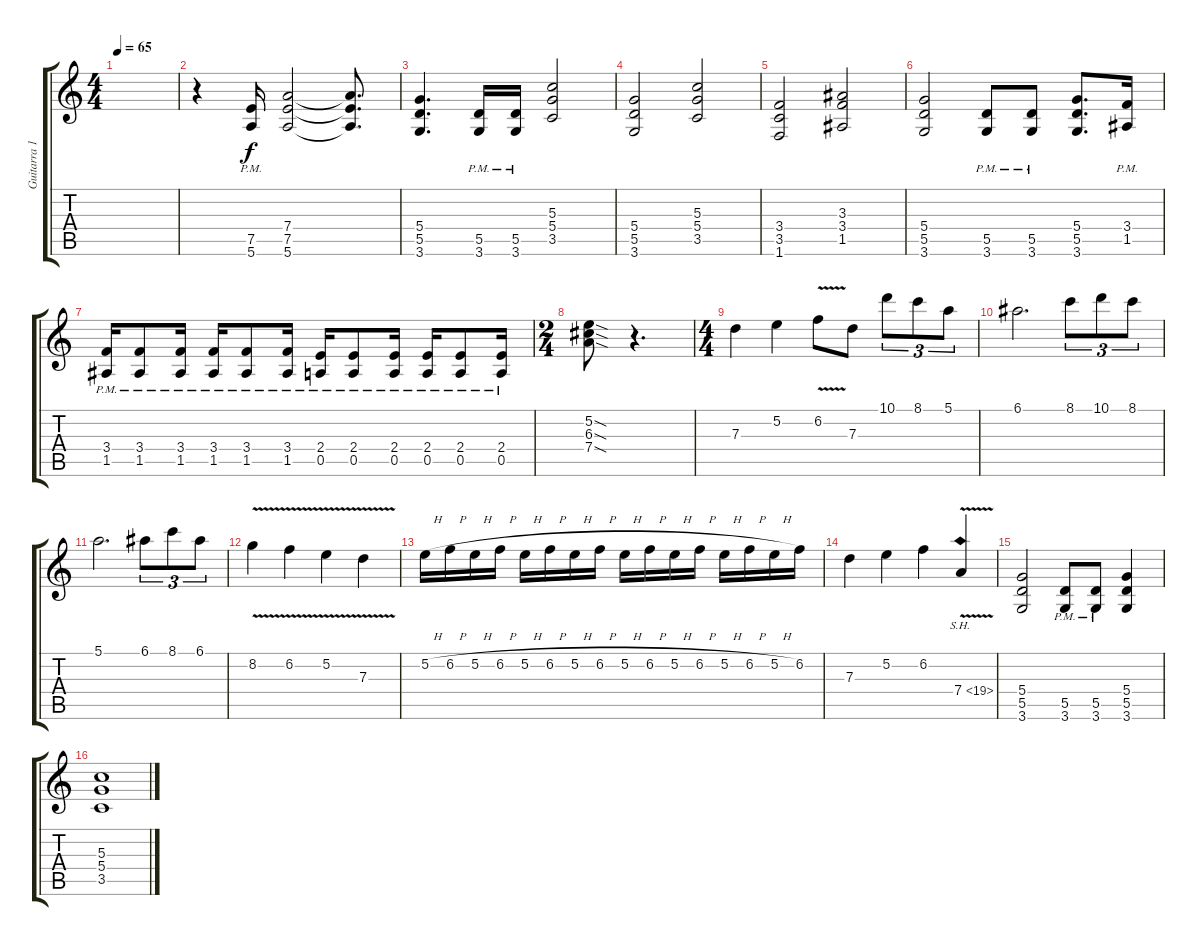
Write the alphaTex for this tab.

\track ("Guitarra 1" "Guitarra 1") {instrument distortionguitar}
\staff {score tabs}
\tuning (E4 B3 G3 D3 A2 E2) {hide}
\ts (4 4)
\tempo 65
\clef g2
\ks c
|
r.4 (7.5{pm} 5.6{pm}).16 (7.4 7.5 5.6).2 (7.4{t} 7.5{t} 5.6{t}).8{d} |
(5.4 5.5 3.6).4{d} (5.5{pm} 3.6{pm}).16 (5.5{pm} 3.6{pm}).16 (5.3 5.4 3.5).2 |
(5.4 5.5 3.6).2 (5.3 5.4 3.5).2 |
(3.4 3.5 1.6).2 (3.3 3.4 1.5).2 |
(5.4 5.5 3.6).2 (5.5{pm} 3.6{pm}).8 (5.5{pm} 3.6{pm}).8 (5.4 5.5 3.6).8{d} (3.4{pm} 1.5{pm}).16 |
(3.4{pm} 1.5{pm}).16 (3.4{pm} 1.5{pm}).8 (3.4{pm} 1.5{pm}).16 (3.4{pm} 1.5{pm}).16 (3.4{pm} 1.5{pm}).8 (3.4{pm} 1.5{pm}).16 (2.4{pm} 0.5{pm}).16 (2.4{pm} 0.5{pm}).8 (2.4{pm} 0.5{pm}).16 (2.4{pm} 0.5{pm}).16 (2.4{pm} 0.5{pm}).8 (2.4{pm} 0.5{pm}).16 |
\ts (2 4)
(5.2{sod} 6.3{sod} 7.4{sod}).8 r.4{d} |
\ts (4 4)
7.3.4 5.2.4 6.2{v}.8 7.3.8 10.1.8{tu (3 2)} 8.1.8{tu (3 2)} 5.1.8{tu (3 2)} |
6.1.2{d} 8.1.8{tu (3 2)} 10.1.8{tu (3 2)} 8.1.8{tu (3 2)} |
5.1.2{d} 6.1.8{tu (3 2)} 8.1.8{tu (3 2)} 6.1.8{tu (3 2)} |
8.2{v}.4 6.2{v}.4 5.2{v}.4 7.3{v}.4 |
5.2{h}.16 6.2{h}.16 5.2{h}.16 6.2{h}.16 5.2{h}.16 6.2{h}.16 5.2{h}.16 6.2{h}.16 5.2{h}.16 6.2{h}.16 5.2{h}.16 6.2{h}.16 5.2{h}.16 6.2{h}.16 5.2{h}.16 6.2.16 |
7.3.4 5.2.4 6.2.4 7.4{sh 12 v}.4 |
(5.4 5.5 3.6).2 (5.5{pm} 3.6{pm}).8 (5.5{pm} 3.6{pm}).8 (5.4 5.5 3.6).4 |
(5.3 5.4 3.5).1
